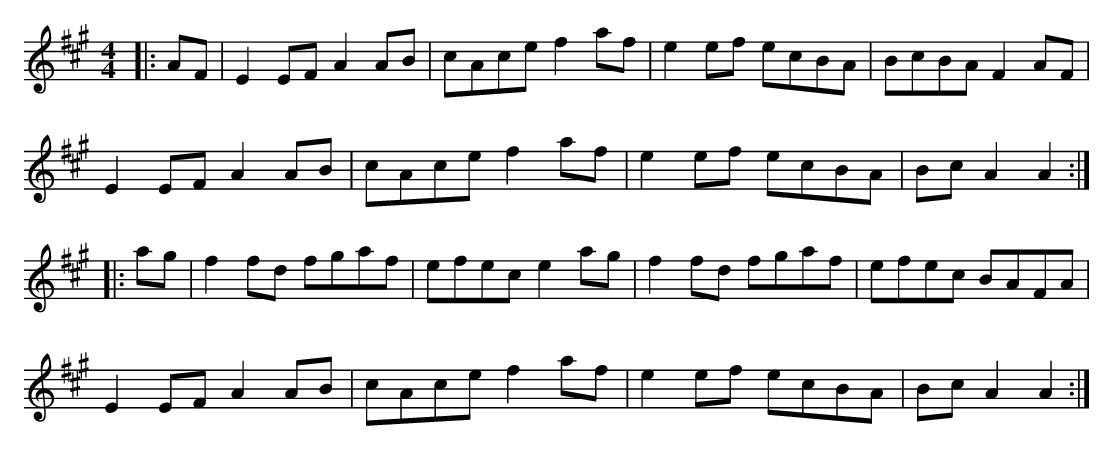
X:1
M:4/4
K:A
|:AF|E2EF A2AB|cAce f2 af|e2ef ecBA|BcBA F2AF|
E2EF A2AB|cAce f2 af|e2ef ecBA| Bc A2 A2:|
|:ag|f2fd fgaf|efec e2ag|f2fd fgaf|efec BAFA|
E2EF A2AB|cAce f2 af|e2ef ecBA| Bc A2 A2:|
